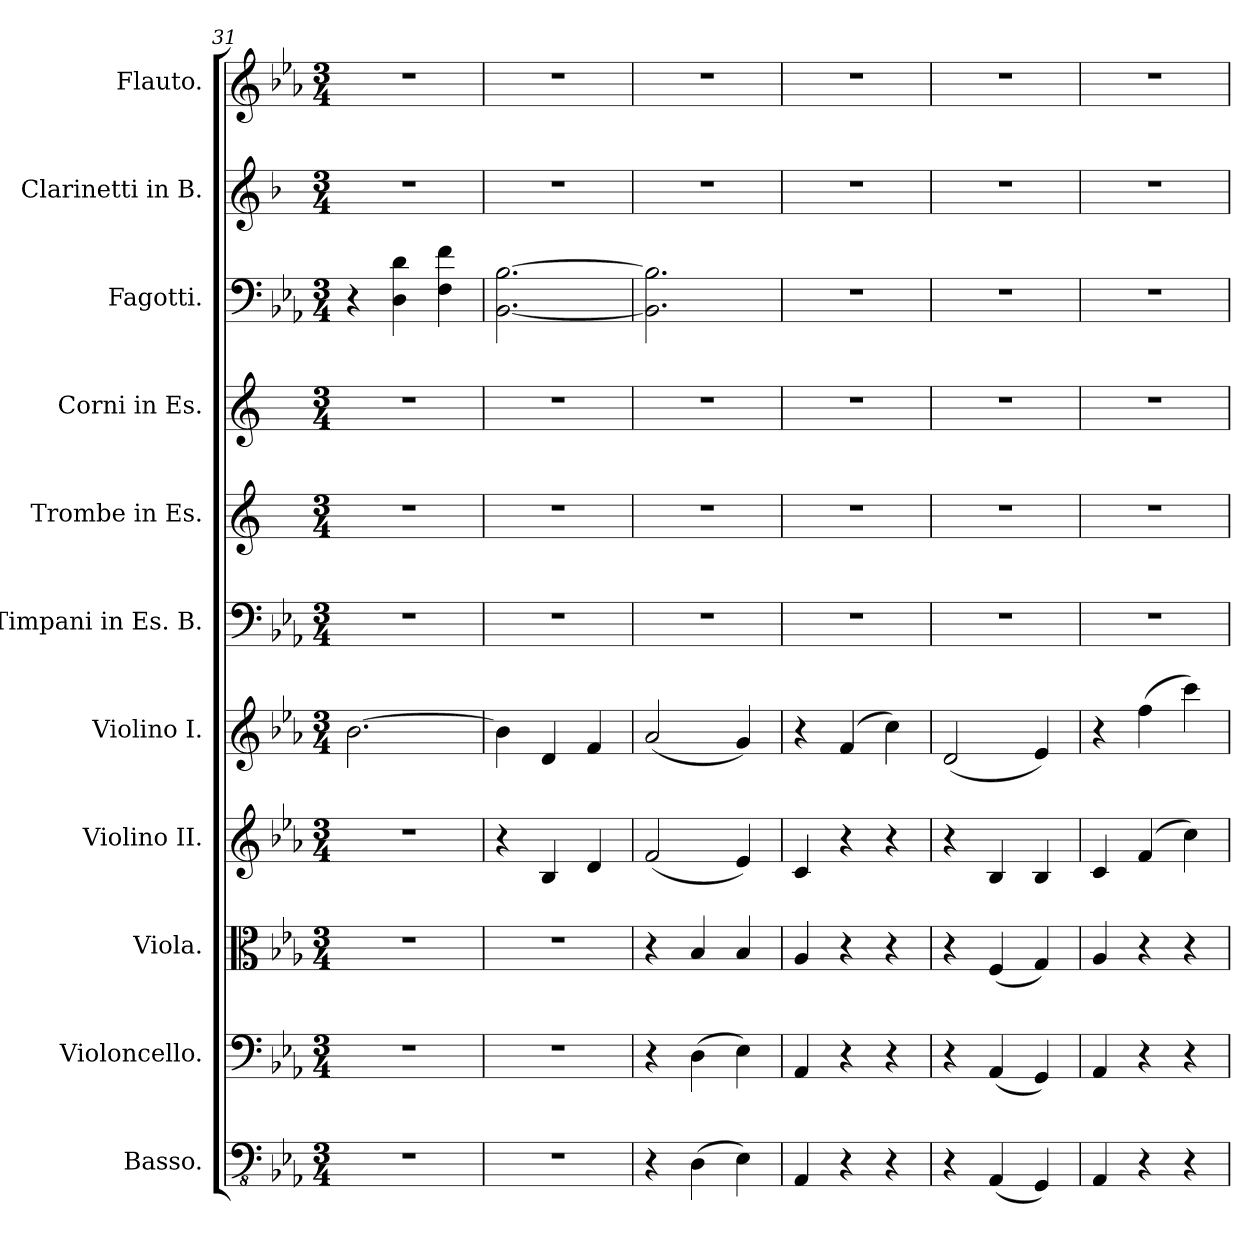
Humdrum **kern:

**kern	**kern	**kern	**kern	**kern	**kern	**kern	**kern	**kern	**kern	**kern
*part11	*part10	*part9	*part8	*part7	*part6	*part5	*part4	*part3	*part2	*part1
*staff11	*staff10	*staff9	*staff8	*staff7	*staff6	*staff5	*staff4	*staff3	*staff2	*staff1
*I"Basso.	*I"Violoncello.	*I"Viola.	*I"Violino II.	*I"Violino I.	*I"Timpani in Es. B.	*I"Trombe in Es.	*I"Corni in Es.	*I"Fagotti.	*I"Clarinetti in B.	*I"Flauto.
*	*	*	*	*	*I'Timp	*	*	*	*I'Cl	*I'Fl
*clefFv4	*clefF4	*clefC3	*clefG2	*clefG2	*clefF4	*clefG2	*clefG2	*clefF4	*clefG2	*clefG2
*	*	*	*	*	*	*ITrd-2c-3	*ITrd5c9	*	*ITrd1c2	*
*k[b-e-a-]	*k[b-e-a-]	*k[b-e-a-]	*k[b-e-a-]	*k[b-e-a-]	*k[b-e-a-]	*k[b-e-a-]	*k[b-e-a-]	*k[b-e-a-]	*k[b-e-a-]	*k[b-e-a-]
*M3/4	*M3/4	*M3/4	*M3/4	*M3/4	*M3/4	*M3/4	*M3/4	*M3/4	*M3/4	*M3/4
=31	=31	=31	=31	=31	=31	=31	=31	=31	=31	=31
2.r	2.r	2.r	2.r	[2.b-\	2.r	2.r	2.r	4r	2.r	2.r
.	.	.	.	.	.	.	.	4D\ 4d\	.	.
.	.	.	.	.	.	.	.	4F\ 4f\	.	.
=32	=32	=32	=32	=32	=32	=32	=32	=32	=32	=32
2.r	2.r	2.r	4r	4b-\]	2.r	2.r	2.r	[2.BB-\ [2.B-\	2.r	2.r
.	.	.	4B-/	4d/	.	.	.	.	.	.
.	.	.	4d/	4f/	.	.	.	.	.	.
=33	=33	=33	=33	=33	=33	=33	=33	=33	=33	=33
4r	4r	4r	(<2f/	(<2a-/	2.r	2.r	2.r	2.BB-\] 2.B-\]	2.r	2.r
(>4DD\	(>4D\	4B-/	.	.	.	.	.	.	.	.
4EE-\)	4E-\)	4B-/	4e-/)	4g/)	.	.	.	.	.	.
=34	=34	=34	=34	=34	=34	=34	=34	=34	=34	=34
4AAA-/	4AA-/	4A-/	4c/	4r	2.r	2.r	2.r	2.r	2.r	2.r
4r	4r	4r	4r	(>4f/	.	.	.	.	.	.
4r	4r	4r	4r	4cc\)	.	.	.	.	.	.
=35	=35	=35	=35	=35	=35	=35	=35	=35	=35	=35
4r	4r	4r	4r	(<2d/	2.r	2.r	2.r	2.r	2.r	2.r
(<4AAA-/	(<4AA-/	(<4F/	4B-/	.	.	.	.	.	.	.
4GGG/)	4GG/)	4G/)	4B-/	4e-/)	.	.	.	.	.	.
=36	=36	=36	=36	=36	=36	=36	=36	=36	=36	=36
4AAA-/	4AA-/	4A-/	4c/	4r	2.r	2.r	2.r	2.r	2.r	2.r
4r	4r	4r	(>4f/	(>4ff\	.	.	.	.	.	.
4r	4r	4r	4cc\)	4ccc\)	.	.	.	.	.	.
=	=	=	=	=	=	=	=	=	=	=
*-	*-	*-	*-	*-	*-	*-	*-	*-	*-	*-
